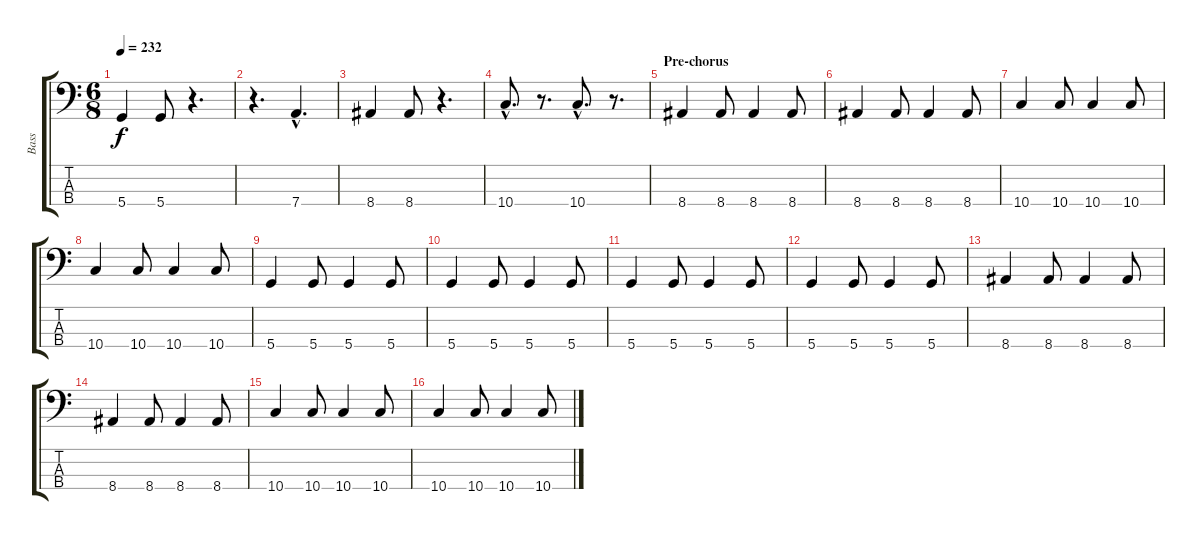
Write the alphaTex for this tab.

\track ("Bass" "Bass") {instrument electricbasspick}
\staff {score tabs}
\tuning (G2 D2 A1 D1) {hide}
\ts (6 8)
\tempo 232
\clef f4
\ks c
5.4.4{dy f} 5.4.8 r.4{d} |
r.4{d} 7.4{hac}.4{d} |
8.4.4 8.4.8 r.4{d} |
10.4{hac}.8{d} r.8{d} 10.4{hac}.8{d} r.8{d} |
\section ("" "Pre-chorus")
8.4.4 8.4.8 8.4.4 8.4.8 |
8.4.4 8.4.8 8.4.4 8.4.8 |
10.4.4 10.4.8 10.4.4 10.4.8 |
10.4.4 10.4.8 10.4.4 10.4.8 |
5.4.4 5.4.8 5.4.4 5.4.8 |
5.4.4 5.4.8 5.4.4 5.4.8 |
5.4.4 5.4.8 5.4.4 5.4.8 |
5.4.4 5.4.8 5.4.4 5.4.8 |
8.4.4 8.4.8 8.4.4 8.4.8 |
8.4.4 8.4.8 8.4.4 8.4.8 |
10.4.4 10.4.8 10.4.4 10.4.8 |
10.4.4 10.4.8 10.4.4 10.4.8
